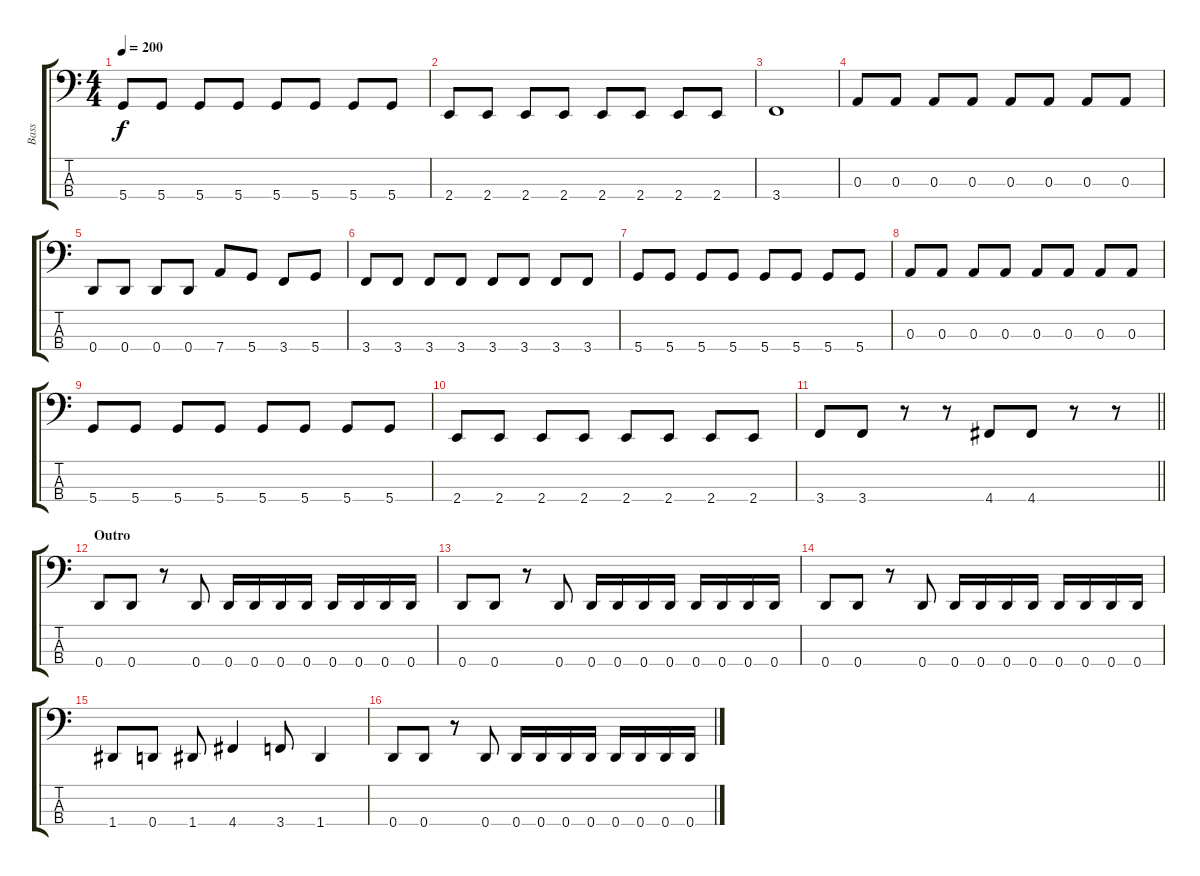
\track ("Bass" "Bass") {instrument electricbasspick}
\staff {score tabs}
\tuning (G2 D2 A1 D1) {hide}
\ts (4 4)
\tempo 200
\clef f4
\ks c
5.4.8{dy f} 5.4.8 5.4.8 5.4.8 5.4.8 5.4.8 5.4.8 5.4.8 |
2.4.8 2.4.8 2.4.8 2.4.8 2.4.8 2.4.8 2.4.8 2.4.8 |
3.4.1 |
0.3.8 0.3.8 0.3.8 0.3.8 0.3.8 0.3.8 0.3.8 0.3.8 |
0.4.8 0.4.8 0.4.8 0.4.8 7.4.8 5.4.8 3.4.8 5.4.8 |
3.4.8 3.4.8 3.4.8 3.4.8 3.4.8 3.4.8 3.4.8 3.4.8 |
5.4.8 5.4.8 5.4.8 5.4.8 5.4.8 5.4.8 5.4.8 5.4.8 |
0.3.8 0.3.8 0.3.8 0.3.8 0.3.8 0.3.8 0.3.8 0.3.8 |
5.4.8 5.4.8 5.4.8 5.4.8 5.4.8 5.4.8 5.4.8 5.4.8 |
2.4.8 2.4.8 2.4.8 2.4.8 2.4.8 2.4.8 2.4.8 2.4.8 |
\barLineRight lightlight
3.4.8 3.4.8 r.8 r.8 4.4.8 4.4.8 r.8 r.8 |
\section ("" "Outro")
0.4.8 0.4.8 r.8 0.4.8 0.4.16 0.4.16 0.4.16 0.4.16 0.4.16 0.4.16 0.4.16 0.4.16 |
0.4.8 0.4.8 r.8 0.4.8 0.4.16 0.4.16 0.4.16 0.4.16 0.4.16 0.4.16 0.4.16 0.4.16 |
0.4.8 0.4.8 r.8 0.4.8 0.4.16 0.4.16 0.4.16 0.4.16 0.4.16 0.4.16 0.4.16 0.4.16 |
1.4.8 0.4.8 1.4.8 4.4.4 3.4.8 1.4.4 |
0.4.8 0.4.8 r.8 0.4.8 0.4.16 0.4.16 0.4.16 0.4.16 0.4.16 0.4.16 0.4.16 0.4.16
